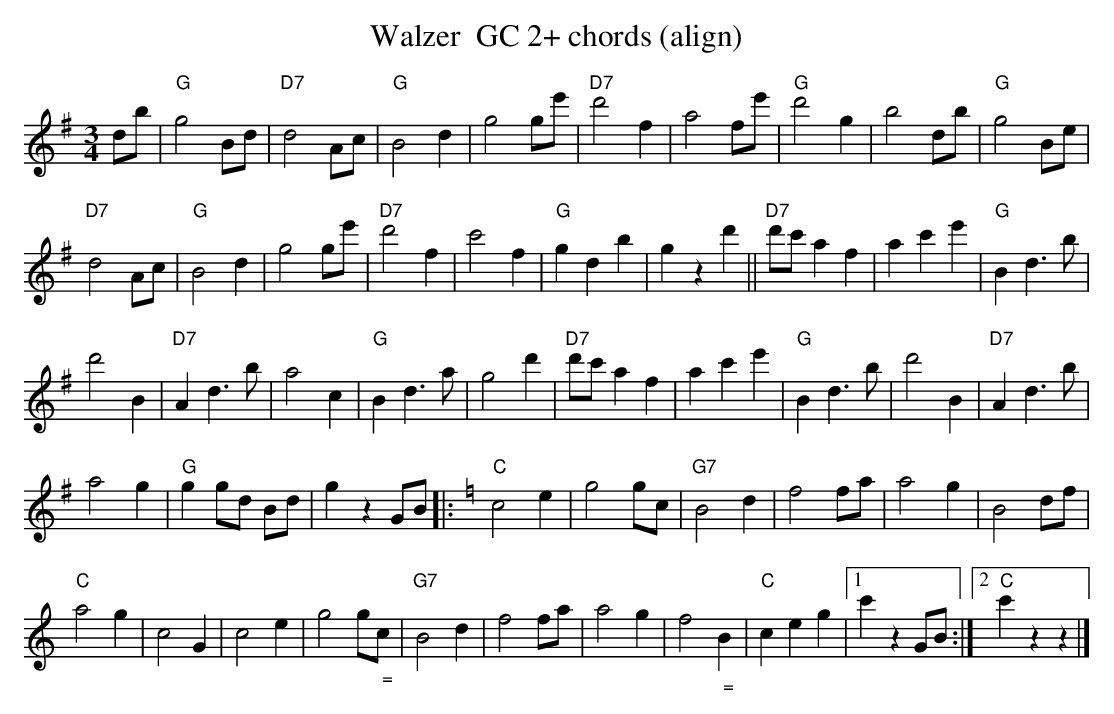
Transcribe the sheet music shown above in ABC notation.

X:1
T:Walzer  GC 2+ chords (align)
M:3/4
L:1/4
K:Gmaj%%MIDI gchordon
d/2b/2 | "G"g2 B/2d/2 | "D7"d2 A/2c/2 | "G"B2d | g2 g/2e'/2 | "D7"d'2f | a2 f/2e'/2 | "G"d'2g | b2 d/2b/2 | \
"G"g2 B/2e/2 |
"D7"d2 A/2c/2 | "G"B2d | g2 g/2e'/2 | "D7"d'2f | c'2f | "G"gdb | gzd' || "D7"d'/2c'/2 af | \
ac'e' | "G"Bd>b |
d'2B | "D7"Ad>b | a2c | "G"Bd>a | g2d' | "D7"d'/2c'/2 af | ac'e' | \
"G"Bd>b | d'2B | "D7"Ad>b |
a2g | "G"g g/2d/2 B/2d/2 | gzG/2B/2 |: [K:Cmaj] "C"c2e | g2 g/2c/2 | \
"G7"B2d | f2f/2a/2 | a2g | B2d/2f/2 |
"C"a2g | c2G | c2e | g2g/2"_ ="c/2 | \
"G7"B2d | f2f/2a/2 | a2g | f2"_ ="B | "C"ceg |1 c'zG/2B/2 :|2 "C"c'zz |]
